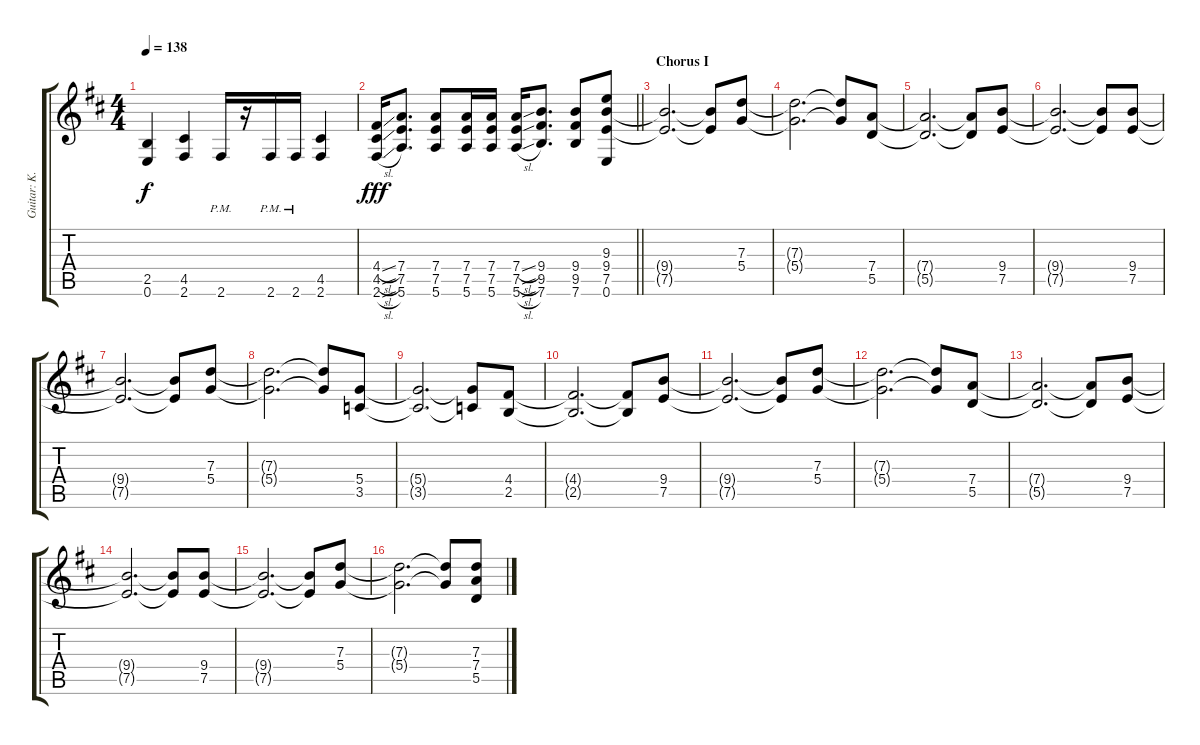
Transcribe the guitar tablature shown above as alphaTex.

\track ("Guitar: K.K." "Guitar: K.") {instrument overdrivenguitar}
\staff {score tabs}
\tuning (E4 B3 G3 D3 A2 E2) {hide}
\ts (4 4)
\tempo 138
\clef g2
\ks d
(2.5 0.6).4{dy f} (4.5 2.6).4 2.6{pm}.16 r.16 2.6{pm}.16 2.6{pm}.16 (4.5 2.6).4 |
\barLineRight lightlight
(4.4{sl} 4.5{sl} 2.6{sl}).16{dy fff} (7.4 7.5 5.6).8{d} (7.4 7.5 5.6).8 (7.4 7.5 5.6).16 (7.4 7.5 5.6).16 (7.4{sl} 7.5{sl} 5.6{sl}).16 (9.4 9.5 7.6).8{d} (9.4 9.5 7.6).8 (9.3 9.4 7.5 0.6).8 |
\section ("" "Chorus I")
(9.4{t} 7.5{t}).2{d} (9.4{t} 7.5{t}).8 (7.3 5.4).8 |
(7.3{t} 5.4{t}).2{d} (7.3{t} 5.4{t}).8 (7.4 5.5).8 |
(7.4{t} 5.5{t}).2{d} (7.4{t} 5.5{t}).8 (9.4 7.5).8 |
(9.4{t} 7.5{t}).2{d} (9.4{t} 7.5{t}).8 (9.4 7.5).8 |
(9.4{t} 7.5{t}).2{d} (9.4{t} 7.5{t}).8 (7.3 5.4).8 |
(7.3{t} 5.4{t}).2{d} (7.3{t} 5.4{t}).8 (5.4 3.5).8 |
(5.4{t} 3.5{t}).2{d} (5.4{t} 3.5{t}).8 (4.4 2.5).8 |
(4.4{t} 2.5{t}).2{d} (4.4{t} 2.5{t}).8 (9.4 7.5).8 |
(9.4{t} 7.5{t}).2{d} (9.4{t} 7.5{t}).8 (7.3 5.4).8 |
(7.3{t} 5.4{t}).2{d} (7.3{t} 5.4{t}).8 (7.4 5.5).8 |
(7.4{t} 5.5{t}).2{d} (7.4{t} 5.5{t}).8 (9.4 7.5).8 |
(9.4{t} 7.5{t}).2{d} (9.4{t} 7.5{t}).8 (9.4 7.5).8 |
(9.4{t} 7.5{t}).2{d} (9.4{t} 7.5{t}).8 (7.3 5.4).8 |
(7.3{t} 5.4{t}).2{d} (7.3{t} 5.4{t}).8 (7.3 7.4 5.5).8
